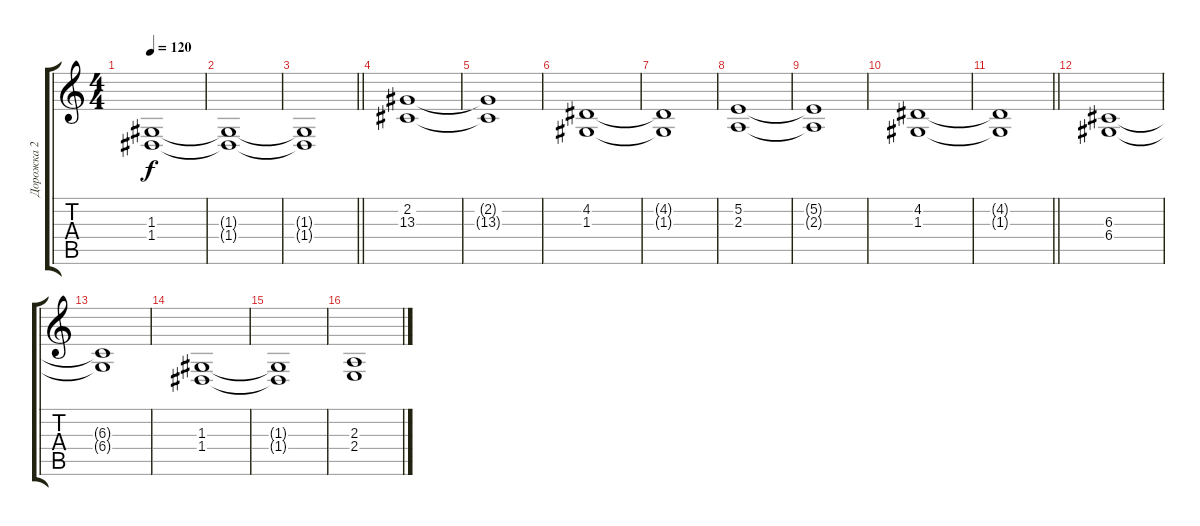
\track ("Дорожка 2" "Дорожка 2") {instrument synthstrings2}
\staff {score tabs}
\tuning (E4 B3 G3 D3 A2 E2) {hide}
\ts (4 4)
\tempo 120
\clef g2
\ks c
(1.3{t} 1.4{t}).1{dy f} |
(1.3{t} 1.4{t}).1 |
\barLineRight lightlight
(1.3{t} 1.4{t}).1 |
\section ("" "")
(2.2 13.3).1 |
(2.2{t} 13.3{t}).1 |
(4.2 1.3).1 |
(4.2{t} 1.3{t}).1 |
(5.2 2.3).1 |
(5.2{t} 2.3{t}).1 |
(4.2 1.3).1 |
\barLineRight lightlight
(4.2{t} 1.3{t}).1 |
\section ("" "")
(6.3 6.4).1 |
(6.3{t} 6.4{t}).1 |
(1.3 1.4).1 |
(1.3{t} 1.4{t}).1 |
(2.3 2.4).1
